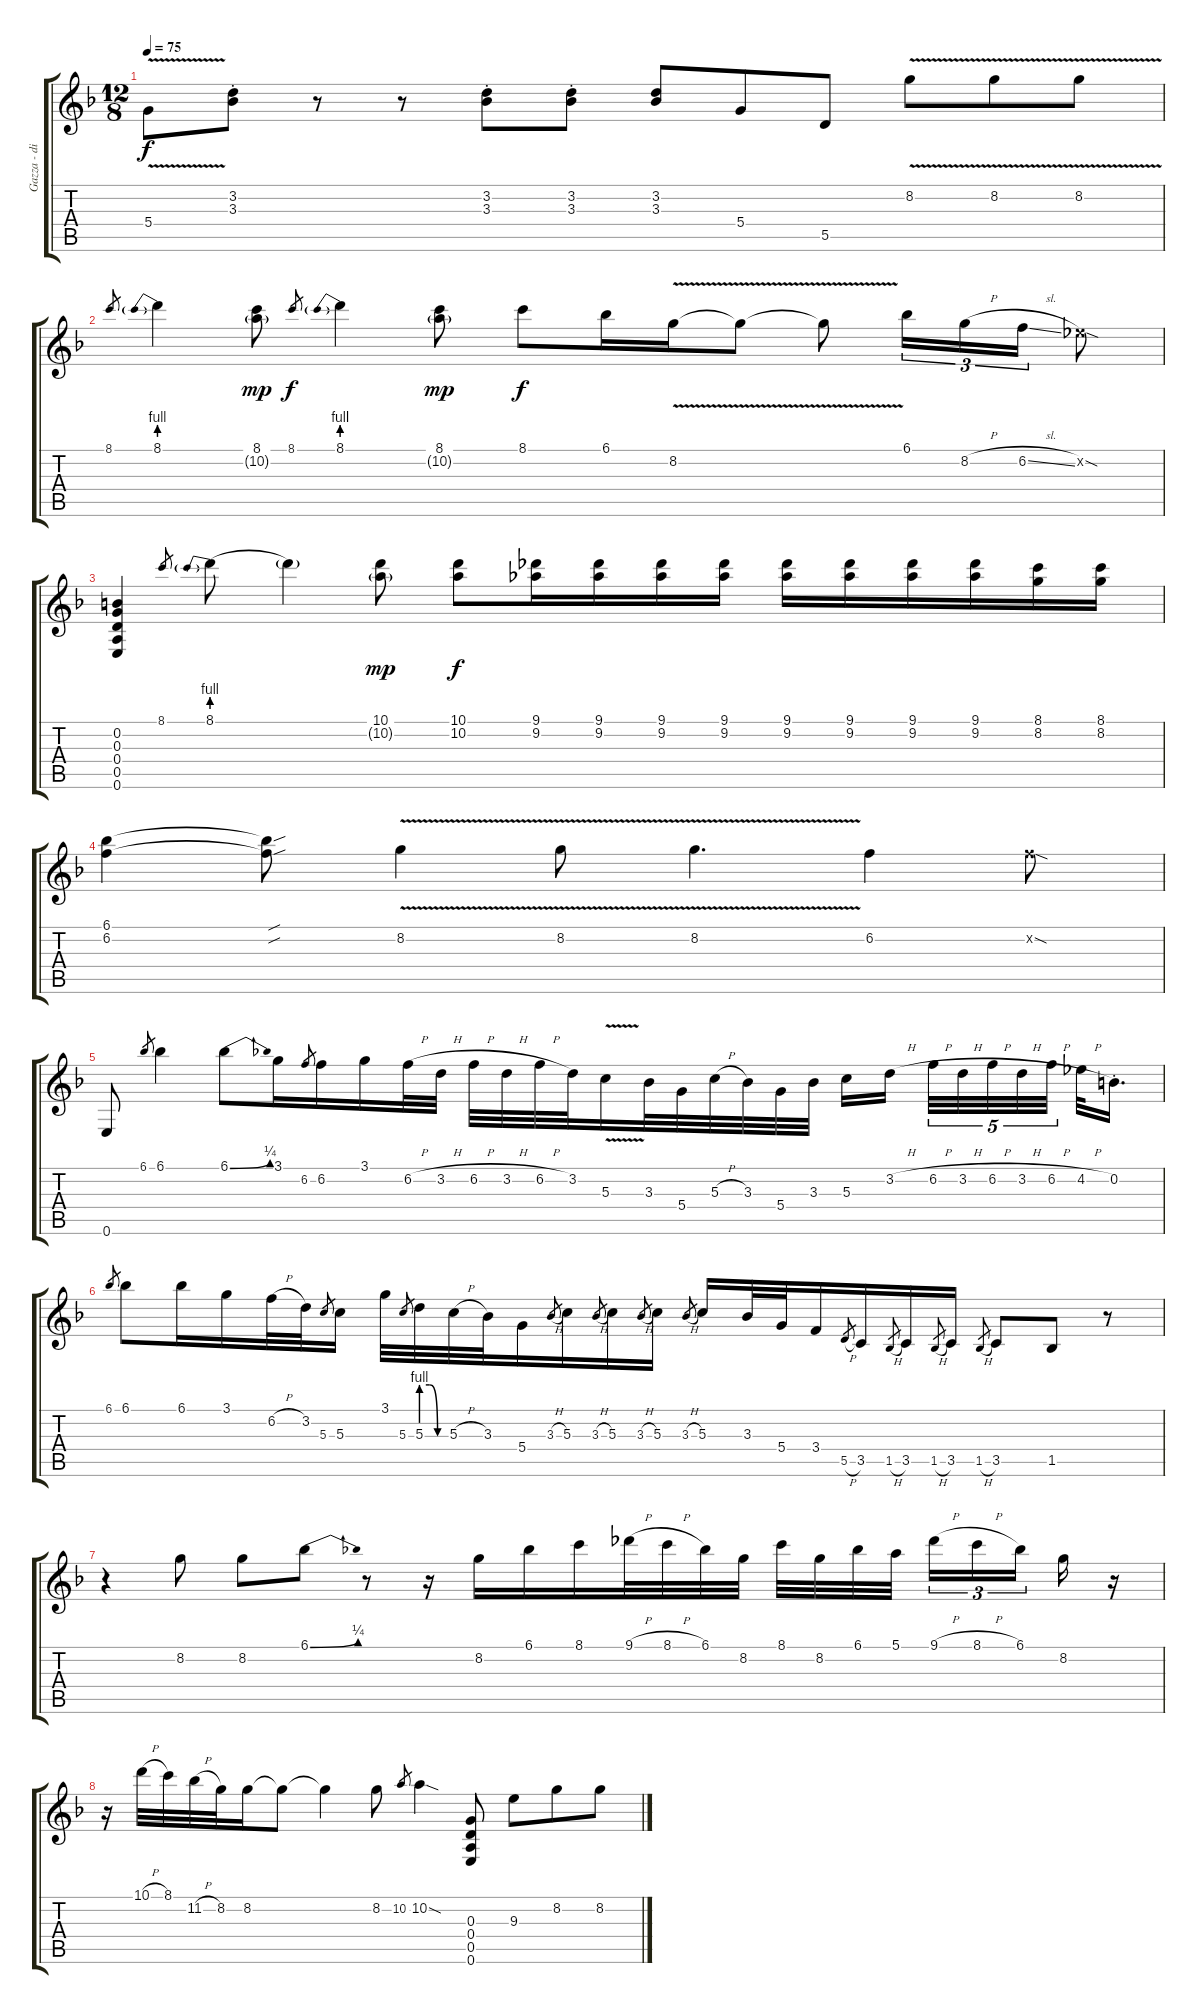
\track ("Gazza - dist electric (Les Paul & Marsha" "Gazza - di") {instrument distortionguitar}
\staff {score tabs}
\tuning (E4 B3 G3 D3 A2 E2) {hide}
\ts (12 8)
\tempo 75
\clef g2
\ks f
5.4{v}.8{dy f} (3.2{st} 3.3{st}).8 r.8 r.8 (3.2{st} 3.3{st}).8 (3.2{st} 3.3{st}).8 (3.2 3.3).8 5.4.8 5.5.8 8.2{v}.8 8.2{v}.8 8.2{v}.8 |
8.1.8{gr} 8.1{be (prebend 0 4 60 4)}.4 (8.1 10.2{g}).8{dy mp} 8.1.8{gr dy f} 8.1{be (prebend 0 4 60 4)}.4 (8.1 10.2{g}).8{dy mp} 8.1.8{dy f} 6.1.16 8.2{v}.16 8.2{v t}.8 8.2{t}.8 6.1.16{tu (3 2)} 8.2{h}.16{tu (3 2)} 6.2{sl}.16{tu (3 2)} 4.2{sod x}.8 |
(0.2 0.3 0.4 0.5 0.6).4 8.1.8{gr} 8.1{be (prebend 0 4 60 4)}.8 8.1{t}.4 (10.1 10.2{g}).8{dy mp} (10.1 10.2).8{dy f} (9.1 9.2).16 (9.1 9.2).16 (9.1 9.2).16 (9.1 9.2).16 (9.1 9.2).16 (9.1 9.2).16 (9.1 9.2).16 (9.1 9.2).16 (8.1 8.2).16 (8.1 8.2).16 |
(6.1 6.2).4 (6.1{sou t} 6.2{sou t}).8 8.2{v}.4 8.2{v}.8 8.2{v}.4{d} 6.2.4 6.2{sod x}.8 |
0.6.8 6.1.8{gr} 6.1.4 6.1{be (bend 0 0 60 1)}.8 3.1.16 6.2.8{gr} 6.2.16 3.1.16 6.2{h}.32 3.2{h}.32 6.2{h}.32 3.2{h}.32 6.2{h}.32 3.2.32 5.3{v}.16 3.3.32 5.4.32 5.3{h}.32 3.3.32 5.4.32 3.3.32 5.3.16 3.2{h}.16{beam splitsecondary} 6.2{h}.32{tu (5 4)} 3.2{h}.32{tu (5 4)} 6.2{h}.32{tu (5 4)} 3.2{h}.32{tu (5 4)} 6.2{h}.32{tu (5 4) beam splitsecondary} 4.2{h}.32 0.2{st}.16{d} |
6.1.8{gr} 6.1.8 6.1.16 3.1.16 6.2{h}.32 3.2.32 5.3.8{gr} 5.3.16 3.1.32 5.3.8{gr} 5.3{be (custom 0 4 20 4 40 0 60 0)}.32 5.3{h}.32 3.3.32 5.4.16 3.3{h}.8{gr} 5.3.16 3.3{h}.8{gr} 5.3.16 3.3{h}.8{gr} 5.3.16 3.3{h}.8{gr} 5.3.16 3.3.32 5.4.32 3.4.16 5.5{h}.8{gr} 3.5.16 1.5{h}.8{gr} 3.5.16 1.5{h}.8{gr} 3.5.16 1.5{h}.8{gr} 3.5.8 1.5.8 r.8 |
r.4 8.2.8 8.2.8 6.1{be (bend 0 0 60 1)}.8 r.8 r.16 8.2.16 6.1.16 8.1.16 9.1{h}.32 8.1{h}.32 6.1.32 8.2.32 8.1.32 8.2.32 6.1.32 5.1.32{beam splitsecondary} 9.1{h}.16{tu (3 2)} 8.1{h}.16{tu (3 2)} 6.1.16{tu (3 2) beam splitsecondary} 8.2.16 r.16 |
r.16 10.1{h}.32 8.1.32 11.2{h}.32 8.2.32 8.2.16 8.2{t}.8 8.2{t}.4 8.2.8 10.2.8{gr} 10.2{sod}.4 (0.3 0.4 0.5 0.6).8 9.3.8 8.2.8 8.2.8
